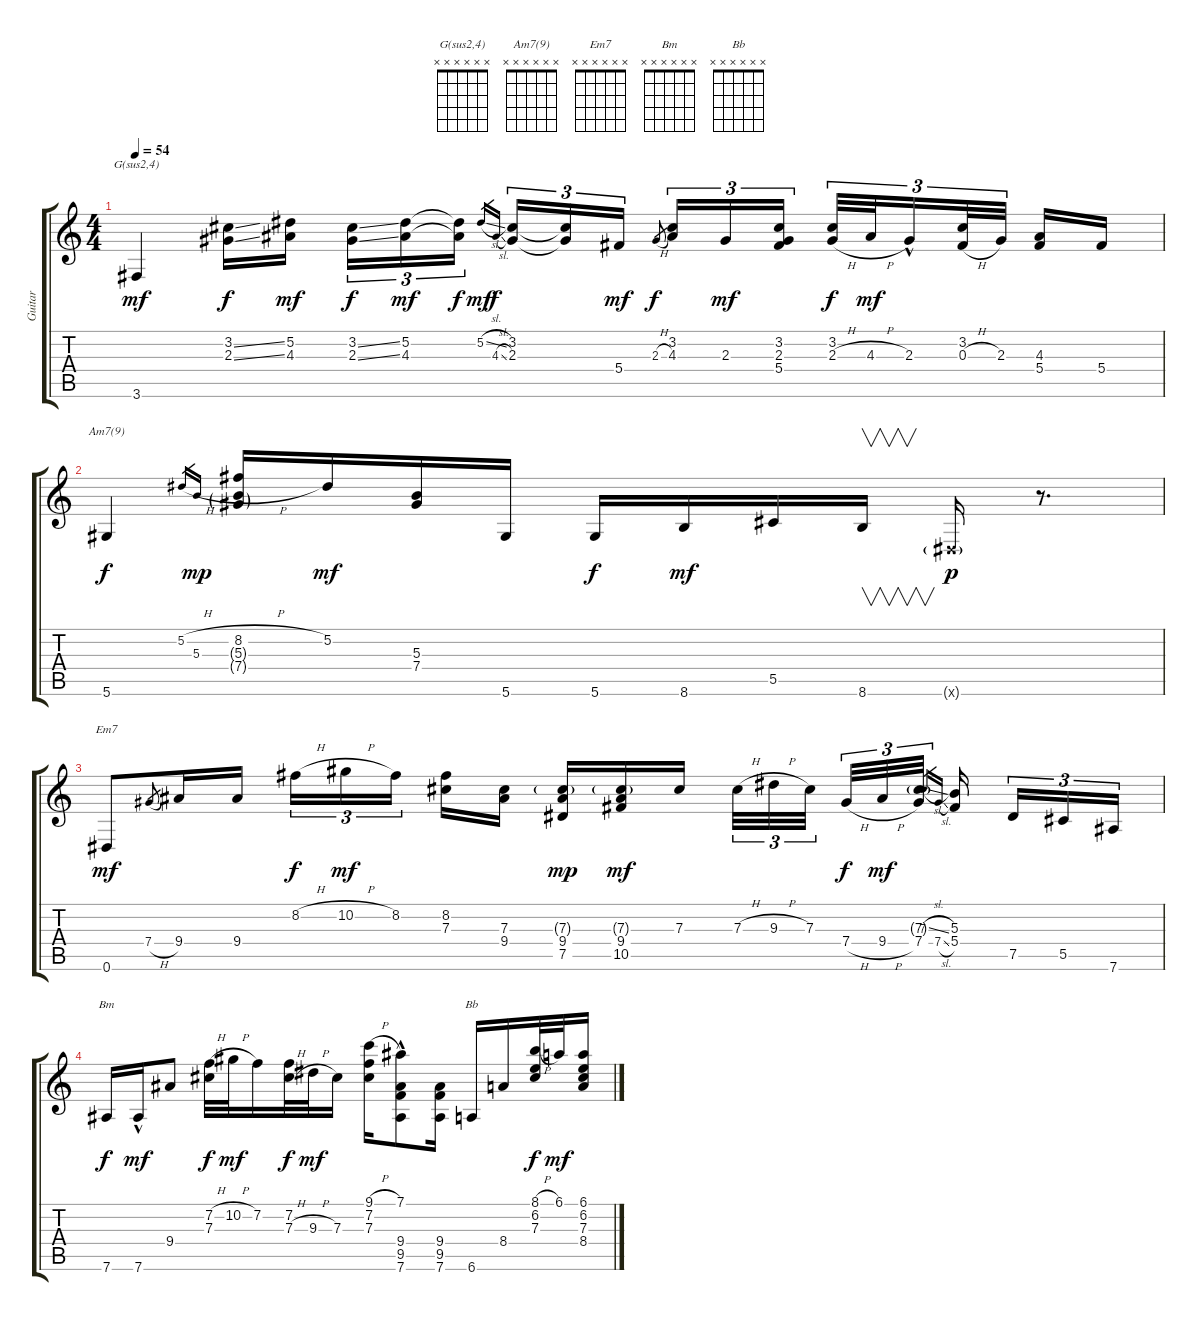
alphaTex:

\track ("Guitar" "Guitar") {instrument electricguitarjazz}
\staff {score tabs}
\tuning (Eb4 Bb3 Gb3 Db3 Ab2 Eb2) {hide}
\chord ("G(sus2,4)" x x x x x x) {firstfret 0}
\chord ("Am7(9)" x x x x x x) {firstfret 0}
\chord ("Em7" x x x x x x) {firstfret 0}
\chord ("Bm" x x x x x x) {firstfret 0}
\chord ("Bb" x x x x x x) {firstfret 0}
\ts (4 4)
\tempo 54
\clef g2
\ks c
3.6.4{ch "G(sus2,4)" dy mf} (3.2{ss} 2.3{ss}).16{dy f} (5.2 4.3).16{dy mf} (3.2{ss} 2.3{ss}).16{tu (3 2) dy f} (5.2 4.3).16{tu (3 2) dy mf} (5.2{t} 4.3{t}).16{tu (3 2) dy f} 5.2{sl}.16{gr dy mf} 4.3{sl}.16{gr dy f} (3.2 2.3).16{tu (3 2)} (3.2{t} 2.3{t}).16{tu (3 2)} 5.4.16{tu (3 2) dy mf} 2.3{h}.8{gr dy f} (3.2 4.3).16{tu (3 2)} 2.3.16{tu (3 2) dy mf} (3.2 2.3 5.4).16{tu (3 2)} (3.2 2.3{h}).32{tu (3 2) dy f} 4.3{h}.32{tu (3 2) dy mf} 2.3{hac}.16{tu (3 2)} (3.2 0.3{h}).32{tu (3 2)} 2.3.32{tu (3 2)} (4.3 5.4).16 5.4.16 |
5.6.4{ch "Am7(9)" dy f} 5.2{h}.16{gr} 5.3.16{gr dy mp} (8.2{h} 5.3{g} 7.4{g}).16 5.2.16{dy mf} (5.3 7.4).16 5.6.16 5.6.16{dy f} 8.6.16{dy mf} 5.5.16 8.6.16{v} 0.6{g x}.16{dy p} r.8{d} |
0.6.8{ch "Em7" dy mf} 7.4{h}.8{gr} 9.4.16 9.4.16 8.2{h}.16{tu (3 2) dy f} 10.2{h}.16{tu (3 2) dy mf} 8.2.16{tu (3 2)} (8.2 7.3).16 (7.3 9.4).16 (7.3{g} 9.4 7.5).16{dy mp} (7.3{g} 9.4 10.5).16{dy mf} 7.3.16 7.3{h}.32{tu (3 2)} 9.3{h}.32{tu (3 2)} 7.3.32{tu (3 2)} 7.4{h}.32{tu (3 2) dy f} 9.4{h}.32{tu (3 2) dy mf} (7.3{g} 7.4).32{tu (3 2)} 7.3{sl}.16{gr} 7.4{sl}.16{gr} (5.3 5.4).16 7.5.16{tu (3 2)} 5.5.16{tu (3 2)} 7.6.16{tu (3 2)} |
7.6.16{ch "Bm" dy f} 7.6{hac}.16{dy mf} 9.4.8 (7.2{h} 7.3).32{dy f} 10.2{h}.32{dy mf} 7.2.16 (7.2 7.3{h}).32{dy f} 9.3{h}.32{dy mf} 7.3.16 (9.1{h} 7.2 7.3).16 (7.1{hac} 9.4 9.5 7.6).8 (9.4 9.5 7.6).16 6.6.16{ch "Bb"} 8.4.16 (8.1{h} 6.2 7.3).32{dy f} 6.1.32{dy mf} (6.1 6.2 7.3 8.4).16
